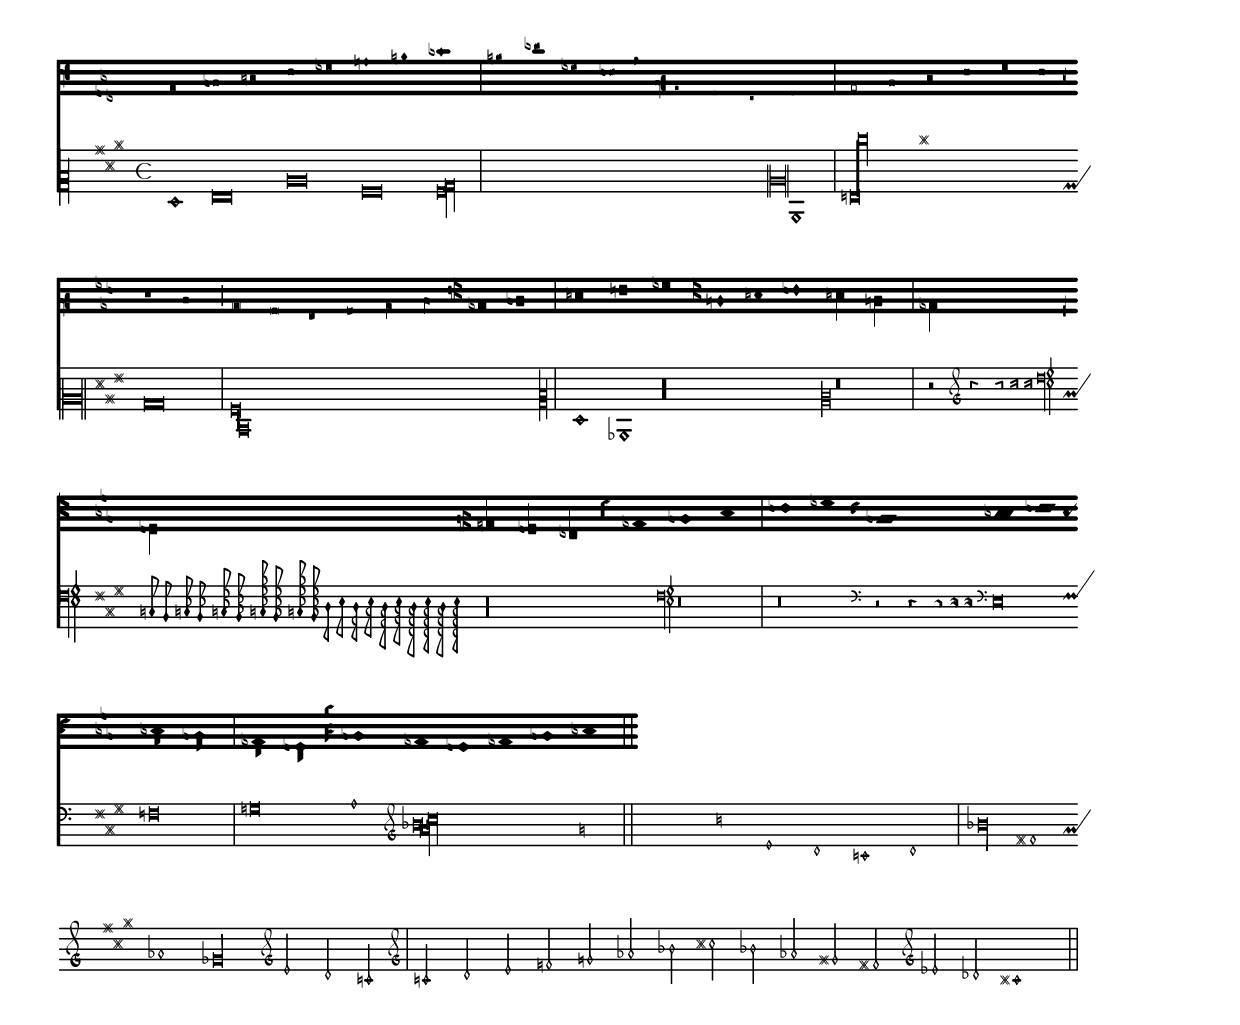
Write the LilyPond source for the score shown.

% DO NOT EDIT this file manually; it is automatically
% generated from Documentation/snippets/new
% Make any changes in Documentation/snippets/new/
% and then run scripts/auxiliar/makelsr.py
%
% This file is in the public domain.
%% Note: this file works from version 2.17.6
%% This file is in the public domain.
\version "2.17.6"

\header {
  lsrtags = "ancient-notation, symbols-and-glyphs"

  texidoc = "
Shown here are many (all?) of the symbols that are included in
LilyPond's support for ancient notation.
"
  doctitle = "Ancient fonts"
} % begin verbatim


upperStaff = \new VaticanaStaff = "upperStaff" <<
  \context VaticanaVoice <<
    \transpose c c {

      \override NoteHead.style = #'vaticana.punctum
      \key es \major
      \clef "vaticana-fa2"
      c1 des e f ges

      \override NoteHead.style = #'vaticana.inclinatum
      a! b ces'
      \bar "|"
      % \break % 1 (8*1)

      \override NoteHead.style = #'vaticana.quilisma
      b! des'! ges! fes!
      \breathe
      \clef "vaticana-fa1"
      \override NoteHead.style = #'vaticana.plica
      es d
      \override NoteHead.style = #'vaticana.reverse.plica
      c d
      \bar "|"
      % \break %2 (8*1)

      \override NoteHead.style = #'vaticana.punctum.cavum
      es f
      \override NoteHead.style = #'vaticana.lpes
      g as
      \override NoteHead.style = #'vaticana.upes
      bes as
      \override NoteHead.style = #'vaticana.vupes
      g f
      \override NoteHead.style = #'vaticana.linea.punctum
      \once \override Staff.BarLine.bar-extent = #'(-1 . 1) \bar "|"
      % \break % 3 (8*1)

      es d
      \override NoteHead.style = #'vaticana.epiphonus
      c d
      \override NoteHead.style = #'vaticana.cephalicus
      es f

      \override Staff.KeySignature.glyph-name-alist = #alteration-medicaea-glyph-name-alist
      \override Staff.Accidental.glyph-name-alist = #alteration-medicaea-glyph-name-alist
      \override Staff.Custos.style = #'medicaea
      \override NoteHead.style = #'medicaea.punctum
      \clef "medicaea-fa2"
      ces des
      \bar "|"
      % \break % 4 (8*1)

      e! f! ges
      \clef "medicaea-do2"
      \override NoteHead.style = #'medicaea.inclinatum
      a! b! ces'
      \override NoteHead.style = #'medicaea.virga
      b! a!
      \bar "|"
      % \break % 5 (8*1)

      ges fes
      \clef "medicaea-fa1"
      \override NoteHead.style = #'medicaea.rvirga
      e des ces

      \override Staff.KeySignature.glyph-name-alist = #alteration-hufnagel-glyph-name-alist
      \override Staff.Accidental.glyph-name-alist = #alteration-hufnagel-glyph-name-alist
      \override Staff.Custos.style = #'hufnagel
      \override NoteHead.style = #'hufnagel.punctum
      \clef "hufnagel-fa2"
      ces des es
      \bar "|"
      % \break % 6 (8*1)

      fes ges
      \clef "hufnagel-do2"
      \override NoteHead.style = #'hufnagel.lpes
      as! bes! ces'
      \override NoteHead.style = #'hufnagel.virga
      bes! as!
      \bar "|"
      % \break % 7 (8*1)

      ges! fes!
      \clef "hufnagel-do-fa"
      \override NoteHead.style = #'hufnagel.punctum
      es! des ces des! es! fes!
      \bar "||"
      % \break % 8 (8*1)

      s32*1
      % \break % 12 (32*1)
    }
  >>
>>

lowerStaff = \new MensuralStaff = "lowerStaff" <<
  \context MensuralVoice <<
    \transpose c c {

      \key a \major
      cis'1 d'\breve gis'\breve e'\breve \[ e'\longa fis'\longa \]
      \set Staff.forceClef = ##t
      \clef "neomensural-c2"
      cis1
      \bar "|"
      % \break % 2 (16*1)

      \[ g\breve dis''\longa \]
      b\breve \[ a\longa d\longa \]
      \clef "petrucci-c2"
      % \break % 4 (16*1)

      fis1 ces1
      \clef "petrucci-c2"
      r\longa
      \set Staff.forceClef = ##t
      \clef "mensural-c2"
      r\breve
      \bar "|"
      % \break % 5 (8*1)

      r2
      \clef "mensural-g"
      r4 r8 r16 r16
      \override NoteHead.style = #'mensural
      \override Rest.style = #'mensural
      \clef "petrucci-f"
      c8 b, c16 b, c32 b, c64 b, c64 b,
      d8 e d16 e d32 e d64 e d64 e
      r\longa
      \set Staff.forceClef = ##t
      \clef "petrucci-f"
      r\breve
      \bar "|"
      % \break % 6 (8*1)

      r\breve
      \clef "mensural-f"
      r2 r4 r8 r16 r16

      \set Staff.forceClef = ##t
      \clef "mensural-f"
      e\breve f g a1
      \clef "mensural-g"
      % \break % 7 (8*1)

      \[ bes'!\longa a'!\longa c''!\longa \]
      e'1 d' c' d' \bar "|"
      \bar "|"
      % \break % 9 (16*1)

      bes'!\longa fis'!1 as'!1 ges'!\longa % lig
      \set Staff.forceClef = ##t
      \clef "mensural-g"
      e'2 d' c' \bar "|"
      % \break % 11 (16*1)

      \set Staff.forceClef = ##t
      \clef "petrucci-g"
      c'2 d' e' f'
      \clef "petrucci-g"
      g' as'! bes'! cis''!
      bes'! as'! gis'! fis'!
      \set Staff.forceClef = ##t
      \clef "mensural-g"
      es'! des'! cis'!1 \bar "||"
      % \break % 12 (8*1)
    }
  >>
>>

\paper {
  line-thickness = #(/ staff-space 5.0)
}

\score {
  <<
    \upperStaff
    \lowerStaff
  >>
  \layout {
    indent = 0.0
    line-width = 17.25\cm
    \context {
      \Score
      timing = ##f
    }
    \context {
      \MensuralVoice
      \override NoteHead.style = #'neomensural
      \override Rest.style = #'neomensural
      \override Flag.style = #'mensural
      \override Stem.thickness = #1.0
    }
    \context {
      \MensuralStaff
      \revert  BarLine.transparent
      \override KeySignature.glyph-name-alist = #alteration-mensural-glyph-name-alist
      clefGlyph = #"clefs.petrucci.c2"
    }
    \context {
      \VaticanaStaff
      \revert  BarLine.transparent
      \override StaffSymbol.thickness = #2.0
      \override KeySignature.glyph-name-alist = #alteration-vaticana-glyph-name-alist
      \override Custos.neutral-position = #4
    }
  }
}
